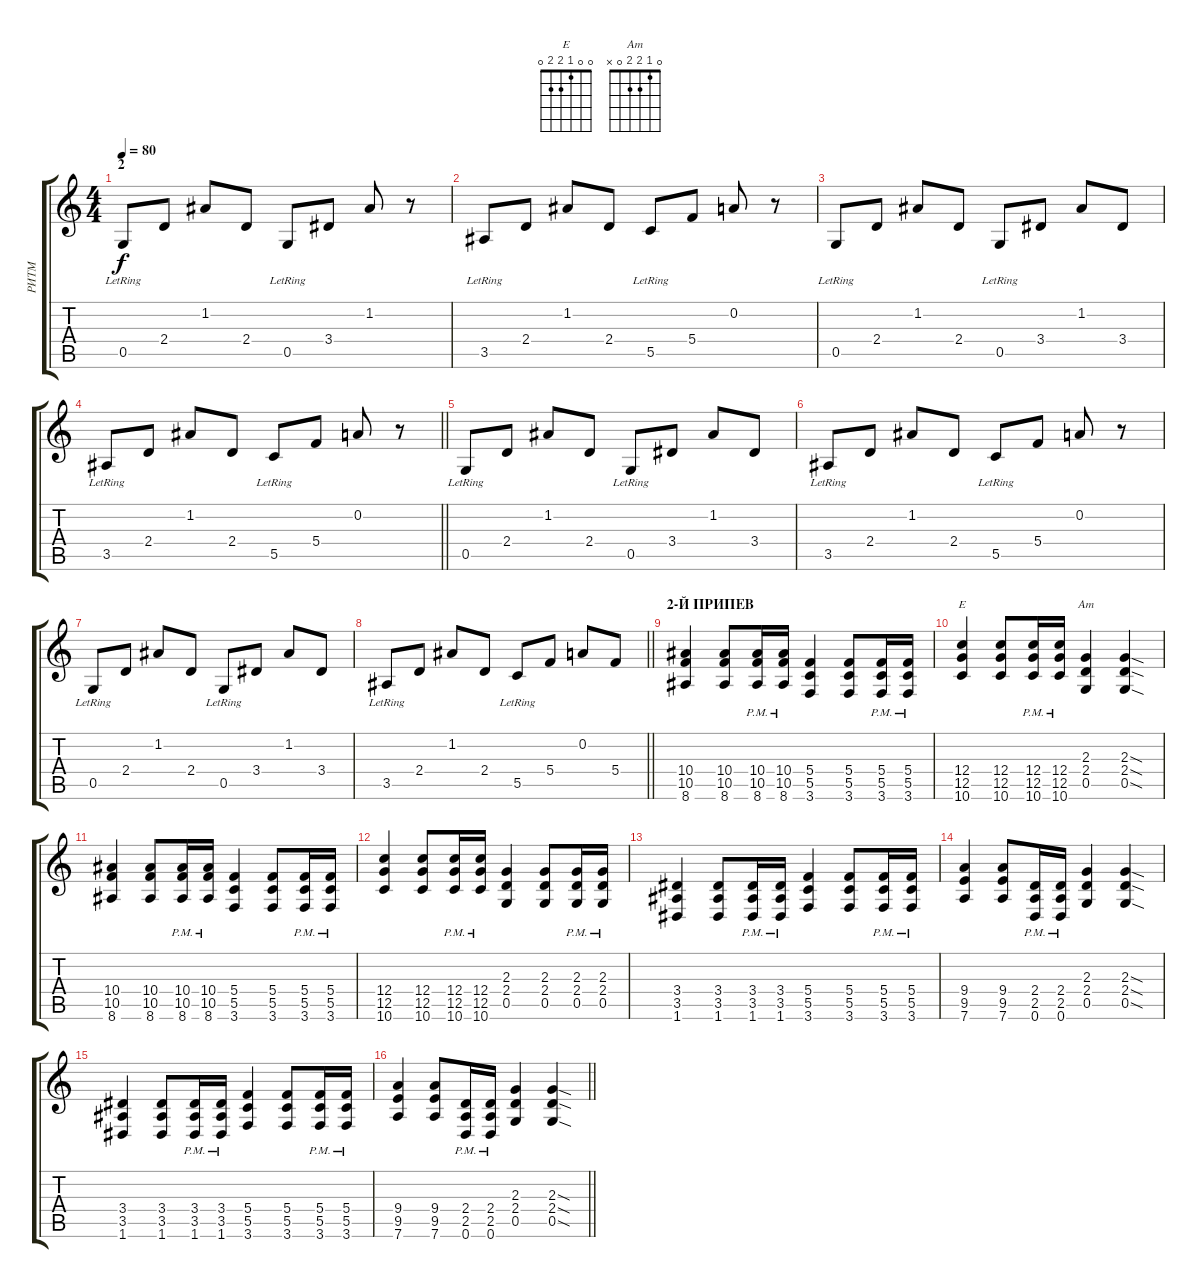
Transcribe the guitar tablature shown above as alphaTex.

\track ("РИТМ" "РИТМ") {instrument electricguitarclean}
\staff {score tabs}
\tuning (D4 A3 F3 C3 G2 D2) {hide}
\chord ("E" 0 0 1 2 2 0)
\chord ("Am" 0 1 2 2 0 x)
\ts (4 4)
\section ("" "2")
\tempo 80
\clef g2
\ks c
0.5{lr}.8{dy f} 2.4.8 1.2.8 2.4.8 0.5{lr}.8 3.4.8 1.2.8 r.8 |
3.5{lr}.8 2.4.8 1.2.8 2.4.8 5.5{lr}.8 5.4.8 0.2.8 r.8 |
0.5{lr}.8 2.4.8 1.2.8 2.4.8 0.5{lr}.8 3.4.8 1.2.8 3.4.8 |
\barLineRight lightlight
3.5{lr}.8 2.4.8 1.2.8 2.4.8 5.5{lr}.8 5.4.8 0.2.8 r.8 |
0.5{lr}.8 2.4.8 1.2.8 2.4.8 0.5{lr}.8 3.4.8 1.2.8 3.4.8 |
3.5{lr}.8 2.4.8 1.2.8 2.4.8 5.5{lr}.8 5.4.8 0.2.8 r.8 |
0.5{lr}.8 2.4.8 1.2.8 2.4.8 0.5{lr}.8 3.4.8 1.2.8 3.4.8 |
\barLineRight lightlight
3.5{lr}.8 2.4.8 1.2.8 2.4.8 5.5{lr}.8 5.4.8 0.2.8 5.4.8 |
\section ("" "2-Й ПРИПЕВ")
(10.4 10.5 8.6).4{instrument distortionguitar} (10.4 10.5 8.6).8 (10.4{pm} 10.5{pm} 8.6{pm}).16 (10.4{pm} 10.5{pm} 8.6{pm}).16 (5.4 5.5 3.6).4 (5.4 5.5 3.6).8 (5.4{pm} 5.5{pm} 3.6{pm}).16 (5.4{pm} 5.5{pm} 3.6{pm}).16 |
(12.4 12.5 10.6).4{ch "E"} (12.4 12.5 10.6).8 (12.4{pm} 12.5{pm} 10.6{pm}).16 (12.4{pm} 12.5{pm} 10.6{pm}).16 (2.3 2.4 0.5).4{ch "Am"} (2.3{sod} 2.4{sod} 0.5{sod}).4 |
(10.4 10.5 8.6).4{instrument distortionguitar} (10.4 10.5 8.6).8 (10.4{pm} 10.5{pm} 8.6{pm}).16 (10.4{pm} 10.5{pm} 8.6{pm}).16 (5.4 5.5 3.6).4 (5.4 5.5 3.6).8 (5.4{pm} 5.5{pm} 3.6{pm}).16 (5.4{pm} 5.5{pm} 3.6{pm}).16 |
(12.4 12.5 10.6).4 (12.4 12.5 10.6).8 (12.4{pm} 12.5{pm} 10.6{pm}).16 (12.4{pm} 12.5{pm} 10.6{pm}).16 (2.3 2.4 0.5).4 (2.3 2.4 0.5).8 (2.3{pm} 2.4{pm} 0.5{pm}).16 (2.3{pm} 2.4{pm} 0.5{pm}).16 |
(3.4 3.5 1.6).4{instrument distortionguitar} (3.4 3.5 1.6).8 (3.4{pm} 3.5{pm} 1.6{pm}).16 (3.4{pm} 3.5{pm} 1.6{pm}).16 (5.4 5.5 3.6).4 (5.4 5.5 3.6).8 (5.4{pm} 5.5{pm} 3.6{pm}).16 (5.4{pm} 5.5{pm} 3.6{pm}).16 |
(9.4 9.5 7.6).4 (9.4 9.5 7.6).8 (2.4{pm} 2.5{pm} 0.6{pm}).16 (2.4{pm} 2.5{pm} 0.6{pm}).16 (2.3 2.4 0.5).4 (2.3{sod} 2.4{sod} 0.5{sod}).4 |
(3.4 3.5 1.6).4 (3.4 3.5 1.6).8 (3.4{pm} 3.5{pm} 1.6{pm}).16 (3.4{pm} 3.5{pm} 1.6{pm}).16 (5.4 5.5 3.6).4 (5.4 5.5 3.6).8 (5.4{pm} 5.5{pm} 3.6{pm}).16 (5.4{pm} 5.5{pm} 3.6{pm}).16 |
\barLineRight lightlight
(9.4 9.5 7.6).4 (9.4 9.5 7.6).8 (2.4{pm} 2.5{pm} 0.6{pm}).16 (2.4{pm} 2.5{pm} 0.6{pm}).16 (2.3 2.4 0.5).4 (2.3{sod} 2.4{sod} 0.5{sod}).4
